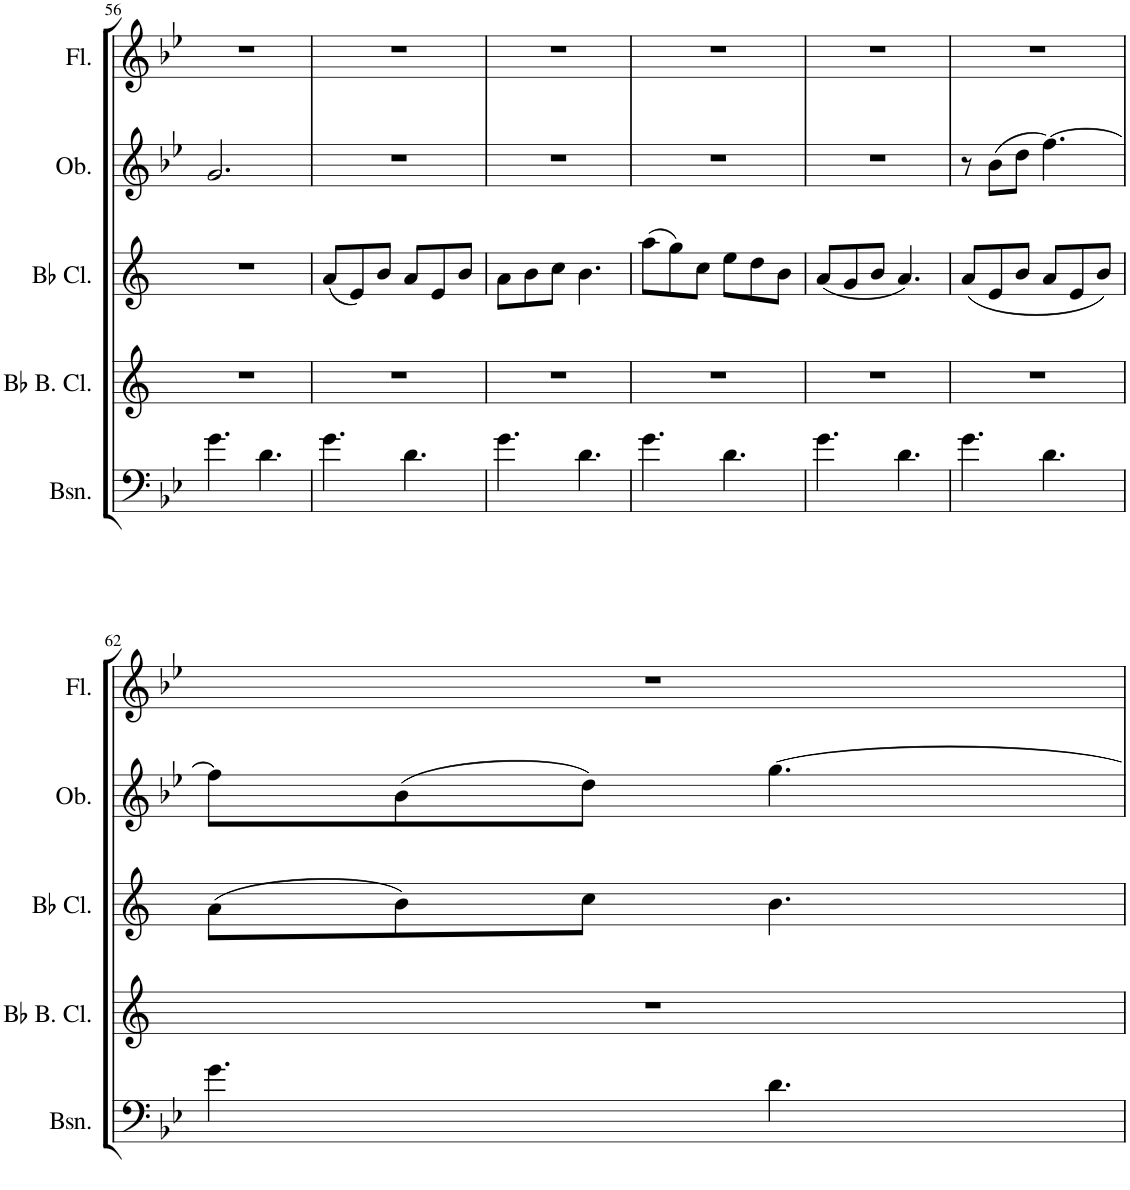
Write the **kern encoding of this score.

**kern	**kern	**kern	**kern	**kern
*part5	*part4	*part3	*part2	*part1
*staff5	*staff4	*staff3	*staff2	*staff1
*I"Bassoon	*I"Bb Bass Clarinet	*I"Bb Clarinet	*I"Oboe	*I"Flute
*I'Bsn.	*I'Bb B. Cl.	*I'Bb Cl.	*I'Ob.	*I'Fl.
!!LO:PB:g=z
*clefF4	*clefG2	*clefG2	*clefG2	*clefG2
*	*Trd8c14	*Trd1c2	*	*
*k[b-e-]	*k[]	*k[]	*k[b-e-]	*k[b-e-]
*M6/8	*M6/8	*M6/8	*M6/8	*M6/8
=56	=56	=56	=56	=56
4.g\	2.r	2.r	2.g/	2.r
4.d\	.	.	.	.
=57	=57	=57	=57	=57
4.g\	2.r	(<8a/L	2.r	2.r
.	.	8e/)	.	.
.	.	8b/J	.	.
4.d\	.	8a/L	.	.
.	.	8e/	.	.
.	.	8b/J	.	.
=58	=58	=58	=58	=58
4.g\	2.r	8a\L	2.r	2.r
.	.	8b\	.	.
.	.	8cc\J	.	.
4.d\	.	4.b\	.	.
=59	=59	=59	=59	=59
4.g\	2.r	(>8aa\L	2.r	2.r
.	.	8gg\)	.	.
.	.	8cc\J	.	.
4.d\	.	8ee\L	.	.
.	.	8dd\	.	.
.	.	8b\J	.	.
=60	=60	=60	=60	=60
4.g\	2.r	(<8a/L	2.r	2.r
.	.	8g/	.	.
.	.	8b/J	.	.
4.d\	.	4.a/)	.	.
=61	=61	=61	=61	=61
4.g\	2.r	(<8a/L	8r	2.r
.	.	8e/	(>8b-\L	.
.	.	8b/J	8dd\J	.
4.d\	.	8a/L	[4.ff\)	.
.	.	8e/	.	.
.	.	8b/J)	.	.
!!LO:LB:g=z
=62	=62	=62	=62	=62
4.g\	2.r	(>8a\L	8ff\L]	2.r
.	.	8b\)	(>8b-\	.
.	.	8cc\J	8dd\J)	.
4.d\	.	4.b\	[4.gg\	.
=	=	=	=	=
*-	*-	*-	*-	*-
